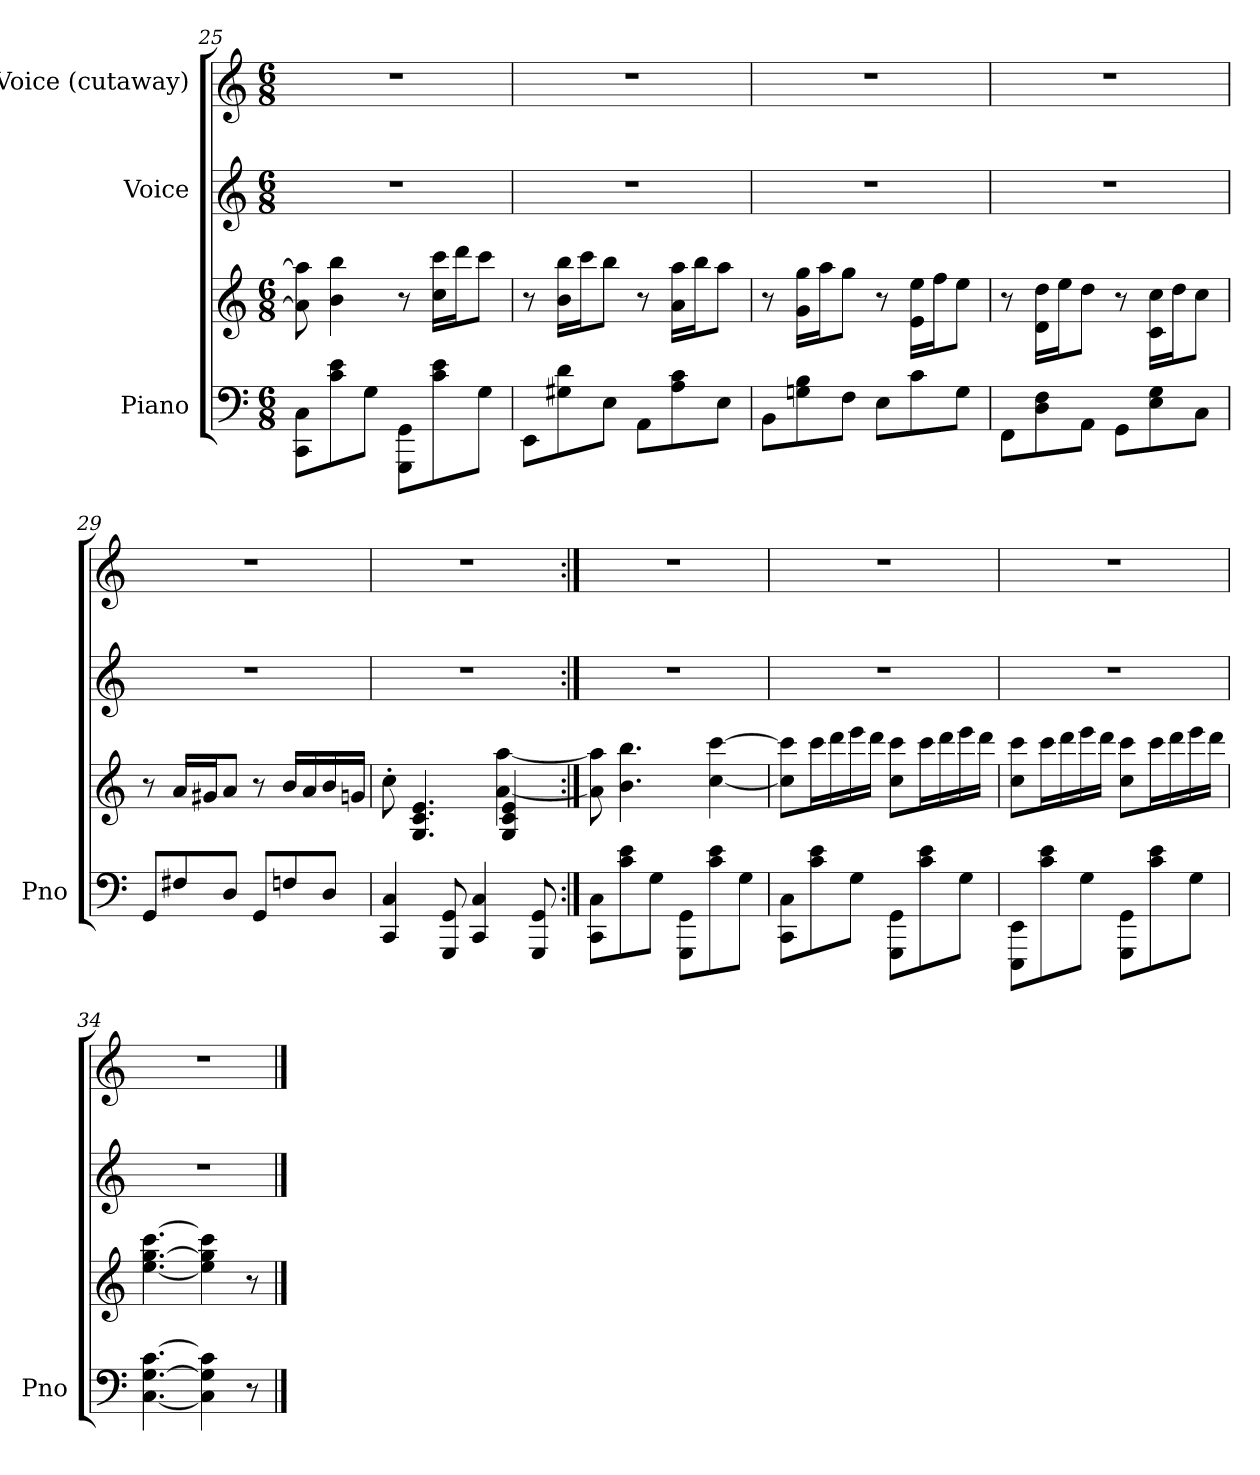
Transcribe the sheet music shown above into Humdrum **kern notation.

**kern	**kern	**kern	**kern
*part3	*part3	*part2	*part1
*staff4	*staff3	*staff2	*staff1
*I"Piano	*	*I"Voice	*I"Voice (cutaway)
*I'Pno	*	*	*
*clefF4	*clefG2	*clefG2	*clefG2
*k[]	*k[]	*k[]	*k[]
*M6/8	*M6/8	*M6/8	*M6/8
=25	=25	=25	=25
8CC\ 8C\L	8a\] 8aa\]	2.r	2.r
8c\ 8e\	4b\ 4bb\	.	.
8G\J	.	.	.
8GGG\ 8GG\L	8r	.	.
8c\ 8e\	16cc\ 16ccc\LL	.	.
.	16ddd\J	.	.
8G\J	8ccc\J	.	.
=26	=26	=26	=26
8EE\L	8r	2.r	2.r
8G#X\ 8d\	16b\ 16bb\LL	.	.
.	16ccc\J	.	.
8E\J	8bb\J	.	.
8AA\L	8r	.	.
8A\ 8c\	16a\ 16aa\LL	.	.
.	16bb\J	.	.
8E\J	8aa\J	.	.
=27	=27	=27	=27
8BB\L	8r	2.r	2.r
8Gn\ 8B\	16g\ 16gg\LL	.	.
.	16aa\J	.	.
8F\J	8gg\J	.	.
8E\L	8r	.	.
8c\	16e\ 16ee\LL	.	.
.	16ff\J	.	.
8G\J	8ee\J	.	.
=28	=28	=28	=28
8FF\L	8r	2.r	2.r
8D\ 8F\	16d\ 16dd\LL	.	.
.	16ee\J	.	.
8AA\J	8dd\J	.	.
8GG\L	8r	.	.
8E\ 8G\	16c\ 16cc\LL	.	.
.	16dd\J	.	.
8C\J	8cc\J	.	.
=29	=29	=29	=29
8GG/L	8r	2.r	2.r
8F#X/	16a/LL	.	.
.	16g#X/J	.	.
8D/J	8a/J	.	.
8GG/L	8r	.	.
8Fn/	16b/LL	.	.
.	16a/	.	.
8D/J	16b/	.	.
.	16gn/JJ	.	.
=30	=30	=30	=30
*	*^	*	*
4CC/ 4C/	8cc'>\	2ryy	2.r	2.r
.	4.G/ 4.c/ 4.e/	.	.	.
8GGG/ 8GG/	.	.	.	.
4CC/ 4C/	.	.	.	.
.	4G/ 4c/ 4e/	[4a [>4aa	.	.
8GGG/ 8GG/	.	.	.	.
*	*v	*v	*	*
=31:|!	=31:|!	=31:|!	=31:|!
8CC\ 8C\L	8a\] 8aa\]	2.r	2.r
8c\ 8e\	4.b\ 4.bb\	.	.
8G\J	.	.	.
8GGG\ 8GG\L	.	.	.
8c\ 8e\	[4cc\ [4ccc\	.	.
8G\J	.	.	.
=32	=32	=32	=32
8CC\ 8C\L	8cc\] 8ccc\]L	2.r	2.r
8c\ 8e\	16ccc\L	.	.
.	16ddd\	.	.
8G\J	16eee\	.	.
.	16ddd\JJ	.	.
8GGG\ 8GG\L	8cc\ 8ccc\L	.	.
8c\ 8e\	16ccc\L	.	.
.	16ddd\	.	.
8G\J	16eee\	.	.
.	16ddd\JJ	.	.
=33	=33	=33	=33
8EEE\ 8EE\L	8cc\ 8ccc\L	2.r	2.r
8c\ 8e\	16ccc\L	.	.
.	16ddd\	.	.
8G\J	16eee\	.	.
.	16ddd\JJ	.	.
8GGG\ 8GG\L	8cc\ 8ccc\L	.	.
8c\ 8e\	16ccc\L	.	.
.	16ddd\	.	.
8G\J	16eee\	.	.
.	16ddd\JJ	.	.
=34	=34	=34	=34
[4.C\ [4.G\ [4.c\	[4.ee\ [4.gg\ [4.ccc\	2.r	2.r
4C\] 4G\] 4c\]	4ee\] 4gg\] 4ccc\]	.	.
8r	8r	.	.
==	==	==	==
*-	*-	*-	*-
